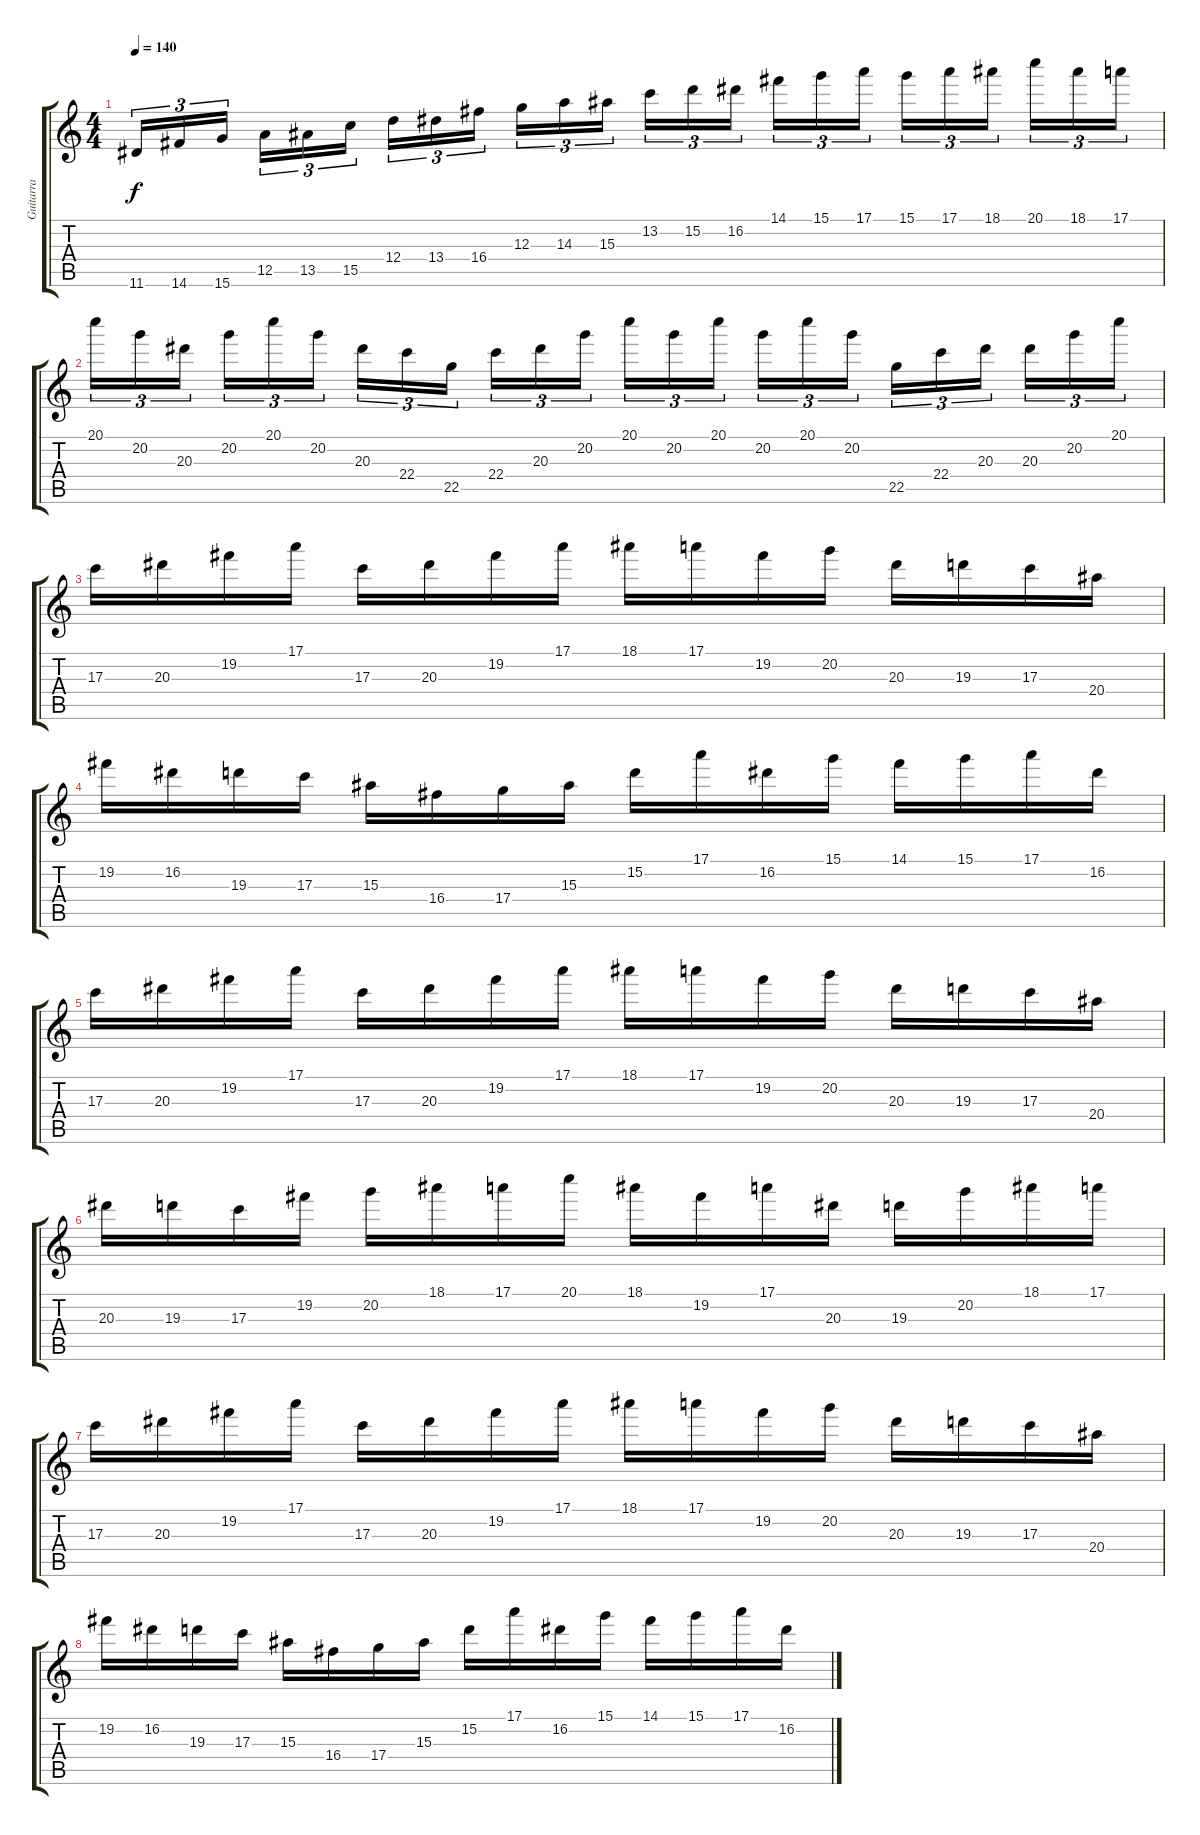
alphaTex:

\track ("Guitarra" "Guitarra") {instrument distortionguitar}
\staff {score tabs}
\tuning (E4 B3 G3 D3 A2 E2) {hide}
\ts (4 4)
\tempo 140
\clef g2
\ks c
11.6.16{tu (3 2) dy f} 14.6.16{tu (3 2)} 15.6.16{tu (3 2)} 12.5.16{tu (3 2)} 13.5.16{tu (3 2)} 15.5.16{tu (3 2)} 12.4.16{tu (3 2)} 13.4.16{tu (3 2)} 16.4.16{tu (3 2)} 12.3.16{tu (3 2)} 14.3.16{tu (3 2)} 15.3.16{tu (3 2)} 13.2.16{tu (3 2)} 15.2.16{tu (3 2)} 16.2.16{tu (3 2)} 14.1.16{tu (3 2)} 15.1.16{tu (3 2)} 17.1.16{tu (3 2)} 15.1.16{tu (3 2)} 17.1.16{tu (3 2)} 18.1.16{tu (3 2)} 20.1.16{tu (3 2)} 18.1.16{tu (3 2)} 17.1.16{tu (3 2)} |
20.1.16{tu (3 2)} 20.2.16{tu (3 2)} 20.3.16{tu (3 2)} 20.2.16{tu (3 2)} 20.1.16{tu (3 2)} 20.2.16{tu (3 2)} 20.3.16{tu (3 2)} 22.4.16{tu (3 2)} 22.5.16{tu (3 2)} 22.4.16{tu (3 2)} 20.3.16{tu (3 2)} 20.2.16{tu (3 2)} 20.1.16{tu (3 2)} 20.2.16{tu (3 2)} 20.1.16{tu (3 2)} 20.2.16{tu (3 2)} 20.1.16{tu (3 2)} 20.2.16{tu (3 2)} 22.5.16{tu (3 2)} 22.4.16{tu (3 2)} 20.3.16{tu (3 2)} 20.3.16{tu (3 2)} 20.2.16{tu (3 2)} 20.1.16{tu (3 2)} |
17.3.16 20.3.16 19.2.16 17.1.16 17.3.16 20.3.16 19.2.16 17.1.16 18.1.16 17.1.16 19.2.16 20.2.16 20.3.16 19.3.16 17.3.16 20.4.16 |
19.2.16 16.2.16 19.3.16 17.3.16 15.3.16 16.4.16 17.4.16 15.3.16 15.2.16 17.1.16 16.2.16 15.1.16 14.1.16 15.1.16 17.1.16 16.2.16 |
17.3.16 20.3.16 19.2.16 17.1.16 17.3.16 20.3.16 19.2.16 17.1.16 18.1.16 17.1.16 19.2.16 20.2.16 20.3.16 19.3.16 17.3.16 20.4.16 |
20.3.16 19.3.16 17.3.16 19.2.16 20.2.16 18.1.16 17.1.16 20.1.16 18.1.16 19.2.16 17.1.16 20.3.16 19.3.16 20.2.16 18.1.16 17.1.16 |
17.3.16 20.3.16 19.2.16 17.1.16 17.3.16 20.3.16 19.2.16 17.1.16 18.1.16 17.1.16 19.2.16 20.2.16 20.3.16 19.3.16 17.3.16 20.4.16 |
19.2.16 16.2.16 19.3.16 17.3.16 15.3.16 16.4.16 17.4.16 15.3.16 15.2.16 17.1.16 16.2.16 15.1.16 14.1.16 15.1.16 17.1.16 16.2.16
